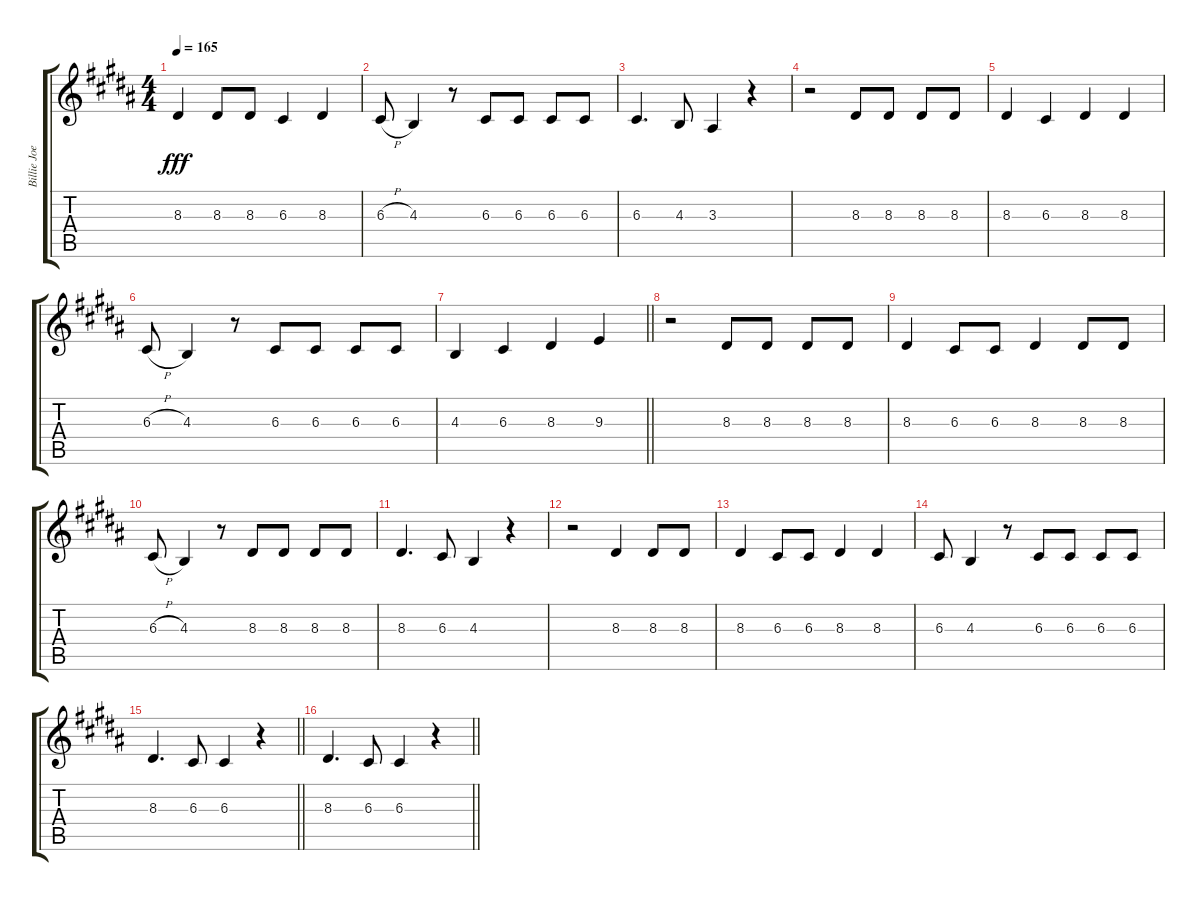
\track ("Billie Joe (Vocals)" "Billie Joe") {instrument lead2sawtooth}
\staff {score tabs}
\tuning (E4 B3 G3 D3 A2 E2) {hide}
\ts (4 4)
\tempo 165
\clef g2
\ks b
8.3.4{dy fff} 8.3.8 8.3.8 6.3.4 8.3.4 |
6.3{h}.8 4.3.4 r.8 6.3.8 6.3.8 6.3.8 6.3.8 |
6.3.4{d} 4.3.8 3.3.4 r.4 |
r.2 8.3.8 8.3.8 8.3.8 8.3.8 |
8.3.4 6.3.4 8.3.4 8.3.4 |
6.3{h}.8 4.3.4 r.8 6.3.8 6.3.8 6.3.8 6.3.8 |
\barLineRight lightlight
4.3.4 6.3.4 8.3.4 9.3.4 |
r.2 8.3.8 8.3.8 8.3.8 8.3.8 |
8.3.4 6.3.8 6.3.8 8.3.4 8.3.8 8.3.8 |
6.3{h}.8 4.3.4 r.8 8.3.8 8.3.8 8.3.8 8.3.8 |
8.3.4{d} 6.3.8 4.3.4 r.4 |
r.2 8.3.4 8.3.8 8.3.8 |
8.3.4 6.3.8 6.3.8 8.3.4 8.3.4 |
6.3.8 4.3.4 r.8 6.3.8 6.3.8 6.3.8 6.3.8 |
\barLineRight lightlight
8.3.4{d} 6.3.8 6.3.4 r.4 |
\barLineRight lightlight
8.3.4{d} 6.3.8 6.3.4 r.4
